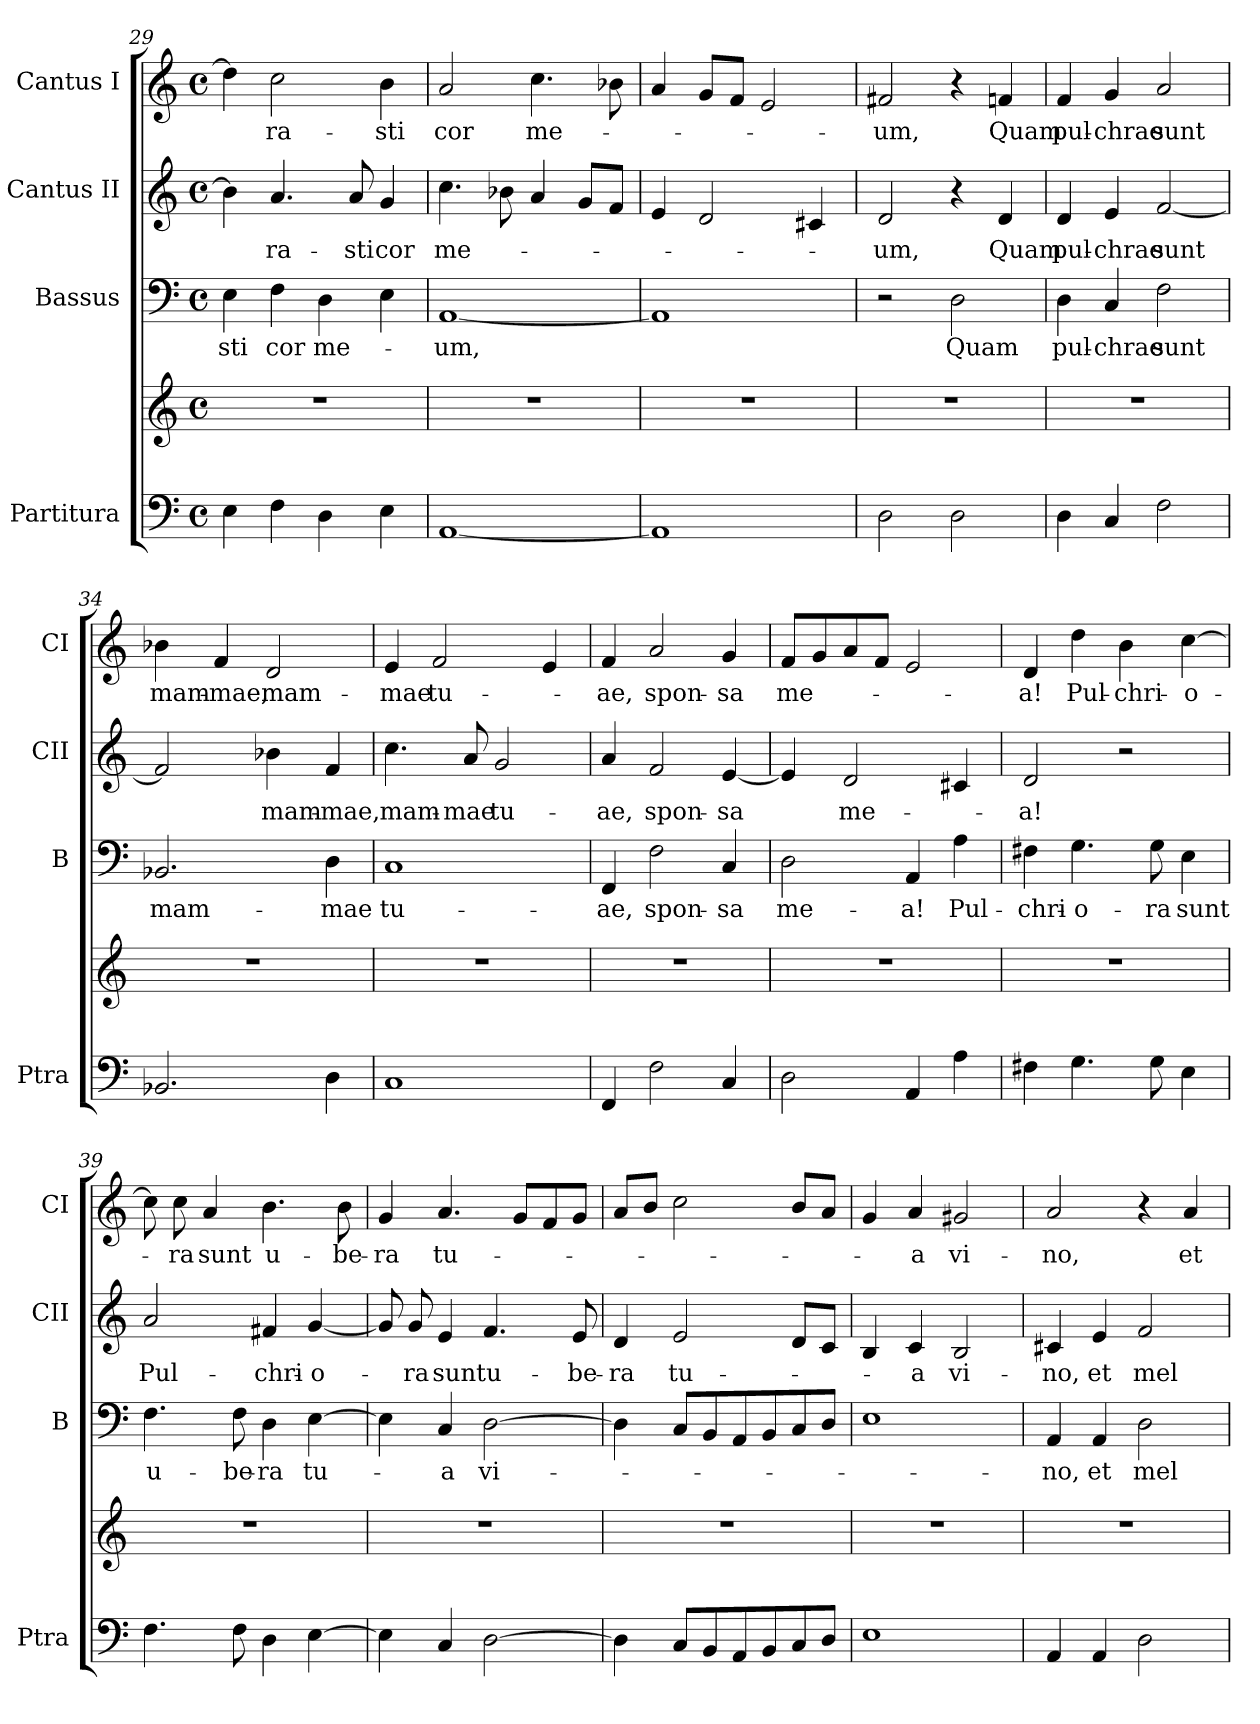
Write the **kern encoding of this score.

**kern	**kern	**kern	**text	**kern	**text	**kern	**text
*part4	*part4	*part3	*part3	*part2	*part2	*part1	*part1
*staff5	*staff4	*staff3	*staff3	*staff2	*staff2	*staff1	*staff1
*I"Partitura	*	*I"Bassus	*	*I"Cantus II	*	*I"Cantus I	*
*I'Ptra	*	*I'B	*	*I'CII	*	*I'CI	*
*clefF4	*clefG2	*clefF4	*	*clefG2	*	*clefG2	*
*k[]	*k[]	*k[]	*	*k[]	*	*k[]	*
*C:	*C:	*C:	*	*C:	*	*C:	*
*M4/4	*M4/4	*M4/4	*	*M4/4	*	*M4/4	*
*met(c)	*met(c)	*met(c)	*	*met(c)	*	*met(c)	*
=29	=29	=29	=29	=29	=29	=29	=29
!	!	!	!LO:LY:b	!	!	!	!
4E\	1r	4E\	-sti	4b\]	.	4dd\]	.
!	!	!	!LO:LY:b	!	!LO:LY:b	!	!LO:LY:b
4F\	.	4F\	cor	4.a/	-ra-	2cc\	-ra-
!	!	!	!LO:LY:b	!	!	!	!
4D\	.	4D\	me-	.	.	.	.
!	!	!	!	!	!LO:LY:b	!	!
.	.	.	.	8a/	-sti	.	.
!	!	!	!	!	!LO:LY:b	!	!LO:LY:b
4E\	.	4E\	.	4g/	cor	4b\	-sti
=30	=30	=30	=30	=30	=30	=30	=30
!	!	!	!LO:LY:b	!	!LO:LY:b	!	!LO:LY:b
[1AA	1r	[1AA	-um,	4.cc\	me-	2a/	cor
.	.	.	.	8b-X\	.	.	.
!	!	!	!	!	!	!	!LO:LY:b
.	.	.	.	4a/	.	4.cc\	me-
.	.	.	.	8g/L	.	.	.
.	.	.	.	8f/J	.	8b-X\	.
=31	=31	=31	=31	=31	=31	=31	=31
1AA]	1r	1AA]	.	4e/	.	4a/	.
.	.	.	.	2d/	.	8g/L	.
.	.	.	.	.	.	8f/J	.
.	.	.	.	.	.	2e/	.
.	.	.	.	4c#X/	.	.	.
!!LO:LB:g=z
=32	=32	=32	=32	=32	=32	=32	=32
!	!	!	!	!	!LO:LY:b	!	!LO:LY:b
2D\	1r	2r	.	2d/	-um,	2f#X/	-um,
!	!	!	!LO:LY:b	!	!	!	!
2D\	.	2D\	Quam	4r	.	4r	.
!	!	!	!	!	!LO:LY:b	!	!LO:LY:b
.	.	.	.	4d/	Quam	4fn/	Quam
=33	=33	=33	=33	=33	=33	=33	=33
!	!	!	!LO:LY:b	!	!LO:LY:b	!	!LO:LY:b
4D\	1r	4D\	pul-	4d/	pul-	4f/	pul-
!	!	!	!LO:LY:b	!	!LO:LY:b	!	!LO:LY:b
4C/	.	4C/	-chrae	4e/	-chrae	4g/	-chrae
!	!	!	!LO:LY:b	!	!LO:LY:b	!	!LO:LY:b
2F\	.	2F\	sunt	[2f/	sunt	2a/	sunt
=34	=34	=34	=34	=34	=34	=34	=34
!	!	!	!LO:LY:b	!	!	!	!LO:LY:b
2.BB-X/	1r	2.BB-X/	mam-	2f/]	.	4b-X\	mam-
!	!	!	!	!	!	!	!LO:LY:b
.	.	.	.	.	.	4f/	-mae,
!	!	!	!	!	!LO:LY:b	!	!LO:LY:b
.	.	.	.	4b-X\	mam-	2d/	mam-
!	!	!	!LO:LY:b	!	!LO:LY:b	!	!
4D\	.	4D\	-mae	4f/	-mae,	.	.
=35	=35	=35	=35	=35	=35	=35	=35
!	!	!	!LO:LY:b	!	!LO:LY:b	!	!LO:LY:b
1C	1r	1C	tu-	4.cc\	mam-	4e/	-mae
!	!	!	!	!	!	!	!LO:LY:b
.	.	.	.	.	.	2f/	tu-
!	!	!	!	!	!LO:LY:b	!	!
.	.	.	.	8a/	-mae	.	.
!	!	!	!	!	!LO:LY:b	!	!
.	.	.	.	2g/	tu-	.	.
.	.	.	.	.	.	4e/	.
=36	=36	=36	=36	=36	=36	=36	=36
!	!	!	!LO:LY:b	!	!LO:LY:b	!	!LO:LY:b
4FF/	1r	4FF/	-ae,	4a/	-ae,	4f/	-ae,
!	!	!	!LO:LY:b	!	!LO:LY:b	!	!LO:LY:b
2F\	.	2F\	spon-	2f/	spon-	2a/	spon-
!	!	!	!LO:LY:b	!	!LO:LY:b	!	!LO:LY:b
4C/	.	4C/	-sa	[4e/	-sa	4g/	-sa
=37	=37	=37	=37	=37	=37	=37	=37
!	!	!	!LO:LY:b	!	!	!	!LO:LY:b
2D\	1r	2D\	me-	4e/]	.	8f/L	me-
.	.	.	.	.	.	8g/	.
!	!	!	!	!	!LO:LY:b	!	!
.	.	.	.	2d/	me-	8a/	.
.	.	.	.	.	.	8f/J	.
!	!	!	!LO:LY:b	!	!	!	!
4AA/	.	4AA/	-a!	.	.	2e/	.
!	!	!	!LO:LY:b	!	!	!	!
4A\	.	4A\	Pul-	4c#X/	.	.	.
!!LO:PB:g=z
=38	=38	=38	=38	=38	=38	=38	=38
!	!	!	!LO:LY:b	!	!LO:LY:b	!	!LO:LY:b
4F#X\	1r	4F#X\	-chri-	2d/	-a!	4d/	-a!
!	!	!	!LO:LY:b	!	!	!	!LO:LY:b
4.G\	.	4.G\	-o-	.	.	4dd\	Pul-
!	!	!	!	!	!	!	!LO:LY:b
.	.	.	.	2r	.	4b\	-chri-
!	!	!	!LO:LY:b	!	!	!	!
8G\	.	8G\	-ra	.	.	.	.
!	!	!	!LO:LY:b	!	!	!	!LO:LY:b
4E\	.	4E\	sunt	.	.	[4cc\	-o-
=39	=39	=39	=39	=39	=39	=39	=39
!	!	!	!LO:LY:b	!	!LO:LY:b	!	!
4.F\	1r	4.F\	u-	2a/	Pul-	8cc\]	.
!	!	!	!	!	!	!	!LO:LY:b
.	.	.	.	.	.	8cc\	-ra
!	!	!	!	!	!	!	!LO:LY:b
.	.	.	.	.	.	4a/	sunt
!	!	!	!LO:LY:b	!	!	!	!
8F\	.	8F\	-be-	.	.	.	.
!	!	!	!LO:LY:b	!	!LO:LY:b	!	!LO:LY:b
4D\	.	4D\	-ra	4f#X/	-chri-	4.b\	u-
!	!	!	!LO:LY:b	!	!LO:LY:b	!	!
[4E\	.	[4E\	tu-	[4g/	-o-	.	.
!	!	!	!	!	!	!	!LO:LY:b
.	.	.	.	.	.	8b\	-be-
=40	=40	=40	=40	=40	=40	=40	=40
!	!	!	!	!	!	!	!LO:LY:b
4E\]	1r	4E\]	.	8g/]	.	4g/	-ra
!	!	!	!	!	!LO:LY:b	!	!
.	.	.	.	8g/	-ra	.	.
!	!	!	!LO:LY:b	!	!LO:LY:b	!	!LO:LY:b
4C/	.	4C/	-a	4e/	sunt	4.a/	tu-
!	!	!	!LO:LY:b	!	!LO:LY:b	!	!
[2D\	.	[2D\	vi-	4.f/	u-	.	.
.	.	.	.	.	.	8g/L	.
.	.	.	.	.	.	8f/	.
!	!	!	!	!	!LO:LY:b	!	!
.	.	.	.	8e/	-be-	8g/J	.
=41	=41	=41	=41	=41	=41	=41	=41
!	!	!	!	!	!LO:LY:b	!	!
4D\]	1r	4D\]	.	4d/	-ra	8a/L	.
.	.	.	.	.	.	8b/J	.
!	!	!	!	!	!LO:LY:b	!	!
8C/L	.	8C/L	.	2e/	tu-	2cc\	.
8BB/	.	8BB/	.	.	.	.	.
8AA/	.	8AA/	.	.	.	.	.
8BB/	.	8BB/	.	.	.	.	.
8C/	.	8C/	.	8d/L	.	8b/L	.
8D/J	.	8D/J	.	8c/J	.	8a/J	.
=42	=42	=42	=42	=42	=42	=42	=42
1E	1r	1E	.	4B/	.	4g/	.
!	!	!	!	!	!LO:LY:b	!	!LO:LY:b
.	.	.	.	4c/	-a	4a/	-a
!	!	!	!	!	!LO:LY:b	!	!LO:LY:b
.	.	.	.	2B/	vi-	2g#X/	vi-
=43	=43	=43	=43	=43	=43	=43	=43
!	!	!	!LO:LY:b	!	!LO:LY:b	!	!LO:LY:b
4AA/	1r	4AA/	-no,	4c#X/	-no,	2a/	-no,
!	!	!	!LO:LY:b	!	!LO:LY:b	!	!
4AA/	.	4AA/	et	4e/	et	.	.
!	!	!	!LO:LY:b	!	!LO:LY:b	!	!
2D\	.	2D\	mel	2f/	mel	4r	.
!	!	!	!	!	!	!	!LO:LY:b
.	.	.	.	.	.	4a/	et
=	=	=	=	=	=	=	=
*-	*-	*-	*-	*-	*-	*-	*-
